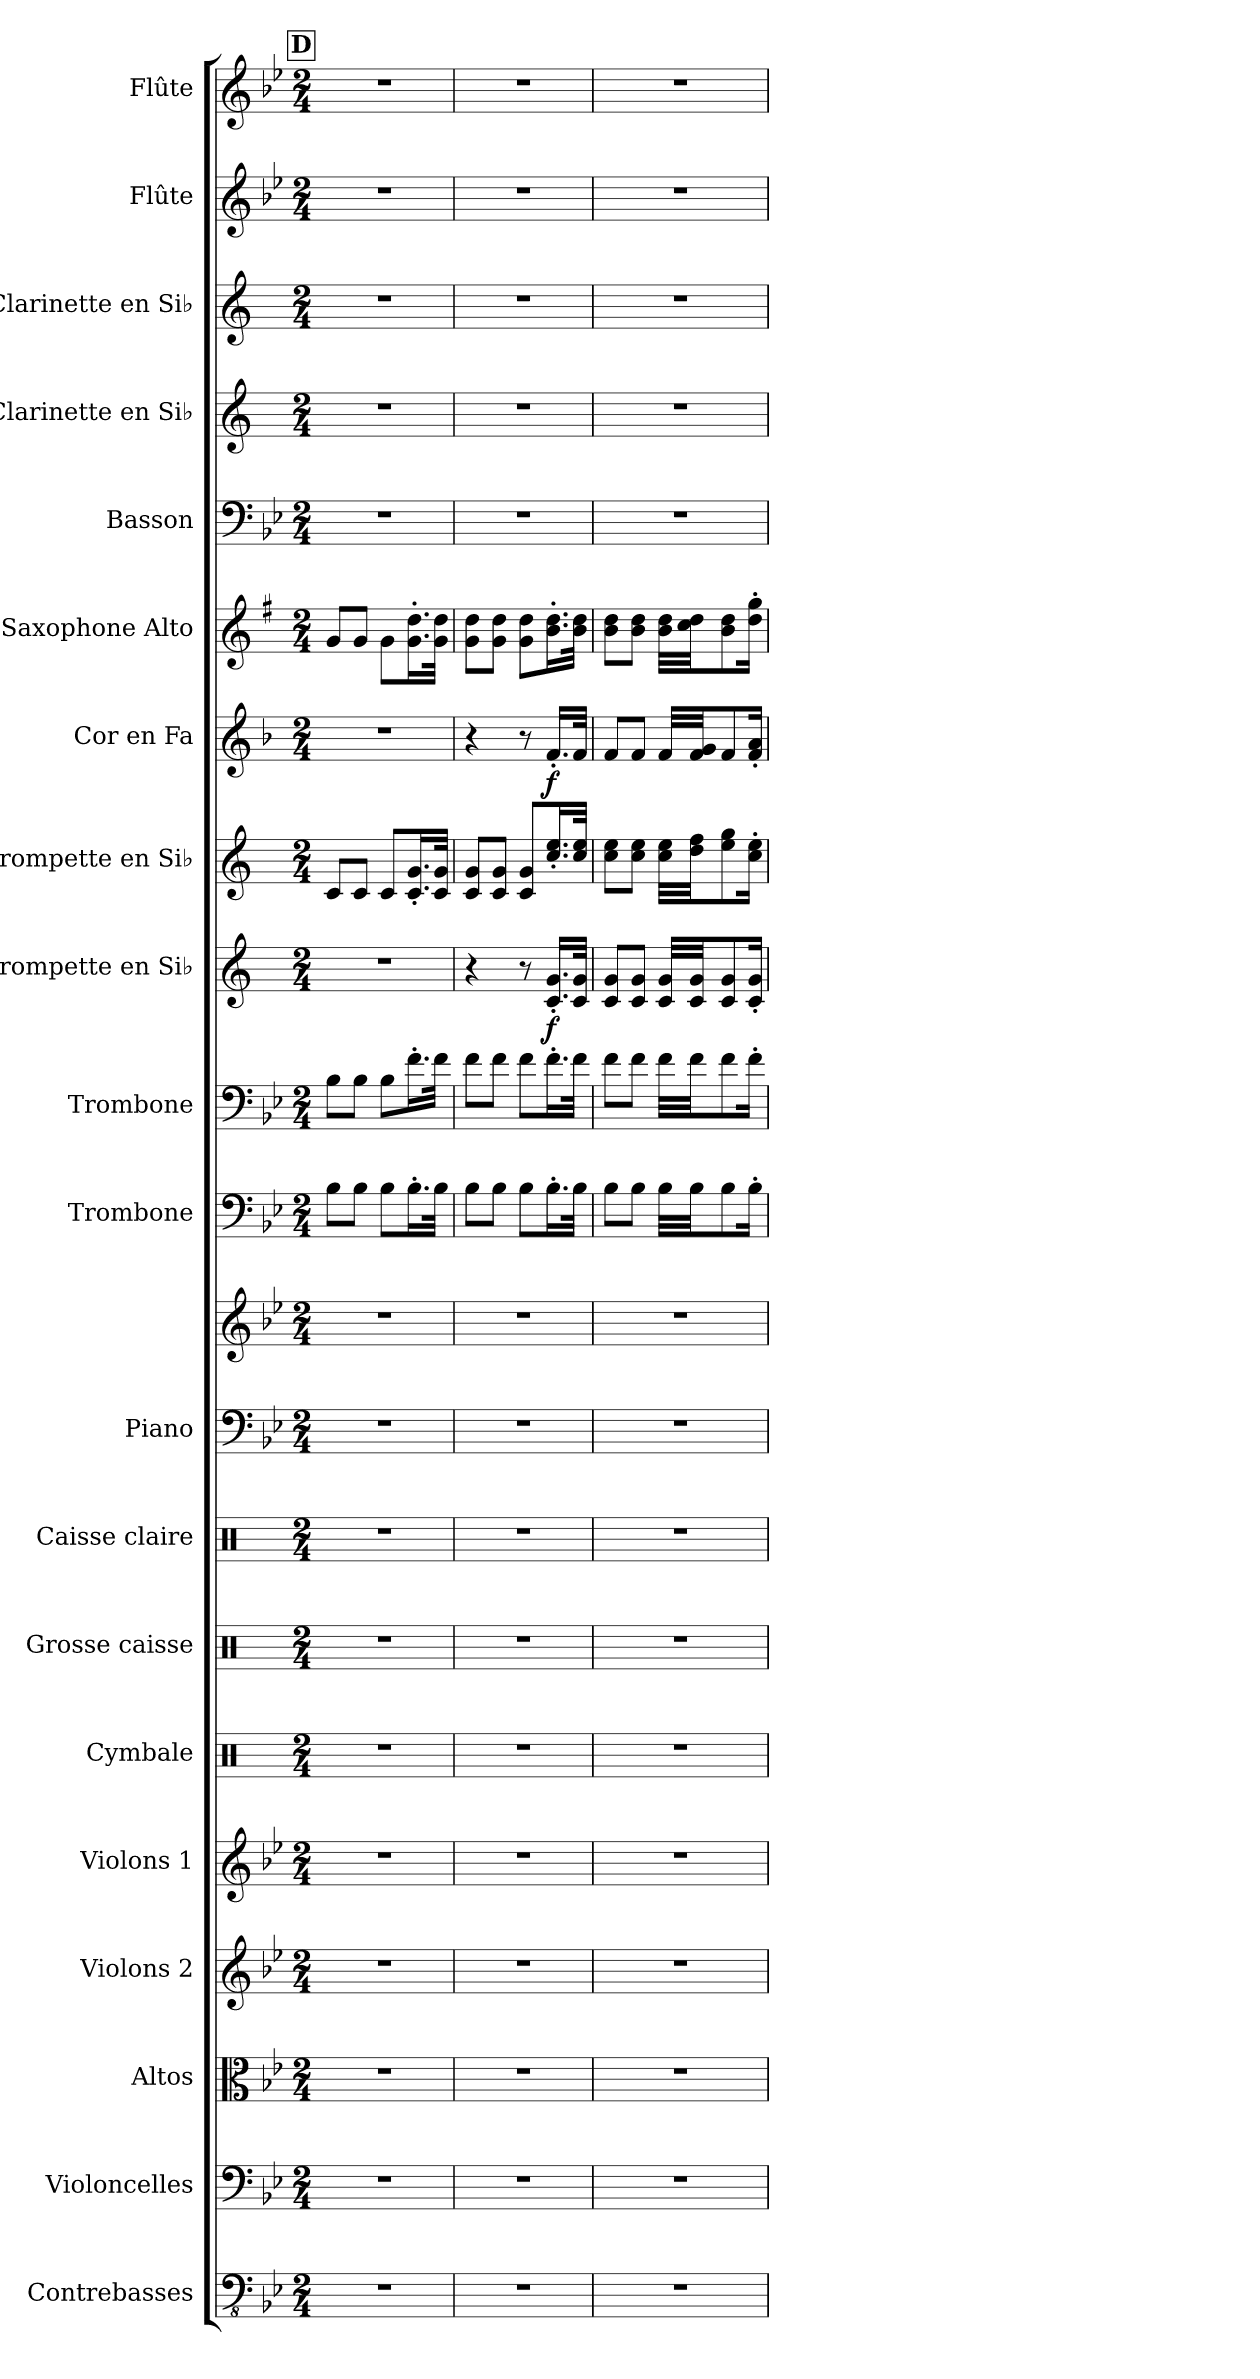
**kern	**kern	**kern	**kern	**kern	**kern	**kern	**kern	**kern	**kern	**kern	**kern	**kern	**dynam	**kern	**kern	**dynam	**kern	**kern	**kern	**kern	**kern	**kern
*part20	*part19	*part18	*part17	*part16	*part15	*part14	*part13	*part12	*part12	*part11	*part10	*part9	*part9	*part8	*part7	*part7	*part6	*part5	*part4	*part3	*part2	*part1
*staff21	*staff20	*staff19	*staff18	*staff17	*staff16	*staff15	*staff14	*staff13	*staff12	*staff11	*staff10	*staff9	*staff9	*staff8	*staff7	*staff7	*staff6	*staff5	*staff4	*staff3	*staff2	*staff1
*I"Contrebasses	*I"Violoncelles	*I"Altos	*I"Violons 2	*I"Violons 1	*I"Cymbale	*I"Grosse caisse	*I"Caisse claire	*I"Piano	*	*I"Trombone	*I"Trombone	*I"Trompette en Si♭	*	*I"Trompette en Si♭	*I"Cor en Fa	*	*I"Saxophone Alto	*I"Basson	*I"Clarinette en Si♭	*I"Clarinette en Si♭	*I"Flûte	*I"Flûte
*I'Cbs.	*I'Vcs.	*I'Alt.	*I'Vlns. 2	*I'Vlns.1	*I'Cym.	*I'Gr. C.	*I'C.Cl.	*I'Pia.	*	*I'Tbn.	*I'Tbn.	*I'Tromp. Si♭	*	*I'Tromp. Si♭	*I'Cor Fa	*	*I'Sax. A.	*I'Bsn.	*I'Clar. Si♭	*I'Clar. Si♭	*I'Fl.	*I'Fl.
*clefFv4	*clefF4	*clefC3	*clefG2	*clefG2	*clefX	*clefX	*clefX	*clefF4	*clefG2	*clefF4	*clefF4	*clefG2	*	*clefG2	*clefG2	*	*clefG2	*clefF4	*clefG2	*clefG2	*clefG2	*clefG2
*	*	*	*	*	*	*	*	*	*	*	*	*ITrd1c2	*	*ITrd1c2	*ITrd4c7	*	*ITrd5c9	*	*ITrd1c2	*ITrd1c2	*	*
*k[b-e-]	*k[b-e-]	*k[b-e-]	*k[b-e-]	*k[b-e-]	*k[]	*k[]	*k[]	*k[b-e-]	*k[b-e-]	*k[b-e-]	*k[b-e-]	*k[b-e-]	*	*k[b-e-]	*k[b-e-]	*	*k[b-e-]	*k[b-e-]	*k[b-e-]	*k[b-e-]	*k[b-e-]	*k[b-e-]
*M2/4	*M2/4	*M2/4	*M2/4	*M2/4	*M2/4	*M2/4	*M2/4	*M2/4	*M2/4	*M2/4	*M2/4	*M2/4	*	*M2/4	*M2/4	*	*M2/4	*M2/4	*M2/4	*M2/4	*M2/4	*M2/4
!!LO:REH:place=s1:a:B:fs=14:t=D
=54	=54	=54	=54	=54	=54	=54	=54	=54	=54	=54	=54	=54	=54	=54	=54	=54	=54	=54	=54	=54	=54	=54
2r	2r	2r	2r	2r	2r	2r	2r	2r	2r	8B-\L	8B-\L	2r	.	8B-/L	2r	.	8B-/L	2r	2r	2r	2r	2r
.	.	.	.	.	.	.	.	.	.	8B-\J	8B-\J	.	.	8B-/J	.	.	8B-/J	.	.	.	.	.
.	.	.	.	.	.	.	.	.	.	8B-\L	8B-\L	.	.	8B-/L	.	.	8B-\L	.	.	.	.	.
.	.	.	.	.	.	.	.	.	.	16.B-'\L	16.f'\L	.	.	16.B-/' 16.f/'L	.	.	16.B-\' 16.f\'L	.	.	.	.	.
.	.	.	.	.	.	.	.	.	.	32B-\JJk	32f\JJk	.	.	32B-/ 32f/JJk	.	.	32B-\ 32f\JJk	.	.	.	.	.
=55	=55	=55	=55	=55	=55	=55	=55	=55	=55	=55	=55	=55	=55	=55	=55	=55	=55	=55	=55	=55	=55	=55
2r	2r	2r	2r	2r	2r	2r	2r	2r	2r	8B-\L	8f\L	4r	.	8B-/ 8f/L	4r	.	8B-\ 8f\L	2r	2r	2r	2r	2r
.	.	.	.	.	.	.	.	.	.	8B-\J	8f\J	.	.	8B-/ 8f/J	.	.	8B-\ 8f\J	.	.	.	.	.
.	.	.	.	.	.	.	.	.	.	8B-\L	8f\L	8r	.	8B-/ 8f/L	8r	.	8B-\ 8f\L	.	.	.	.	.
!	!	!	!	!	!	!	!	!	!	!	!	!	!LO:DY:b	!	!	!LO:DY:b	!	!	!	!	!	!
.	.	.	.	.	.	.	.	.	.	16.B-'\L	16.f'\L	16.B-/' 16.f/'LL	f	16.b-/' 16.dd/'L	16.B-'/LL	f	16.d\' 16.f\'L	.	.	.	.	.
.	.	.	.	.	.	.	.	.	.	32B-\JJk	32f\JJk	32B-/ 32f/JJk	.	32b-/ 32dd/JJk	32B-/JJk	.	32d\ 32f\JJk	.	.	.	.	.
=56	=56	=56	=56	=56	=56	=56	=56	=56	=56	=56	=56	=56	=56	=56	=56	=56	=56	=56	=56	=56	=56	=56
2r	2r	2r	2r	2r	2r	2r	2r	2r	2r	8B-\L	8f\L	8B-/ 8f/L	.	8b-\ 8dd\L	8B-/L	.	8d\ 8f\L	2r	2r	2r	2r	2r
.	.	.	.	.	.	.	.	.	.	8B-\J	8f\J	8B-/ 8f/J	.	8b-\ 8dd\J	8B-/J	.	8d\ 8f\J	.	.	.	.	.
.	.	.	.	.	.	.	.	.	.	32B-\LLL	32f\LLL	32B-/ 32f/LLL	.	32b-\ 32dd\LLL	32B-/LLL	.	32d\ 32f\LLL	.	.	.	.	.
.	.	.	.	.	.	.	.	.	.	32B-\JJ	32f\JJ	32B-/ 32f/JJ	.	32cc\ 32ee-\JJ	32B-/ 32c/JJ	.	32e-\ 32f\JJ	.	.	.	.	.
.	.	.	.	.	.	.	.	.	.	8B-\	8f\	8B-/ 8f/	.	8dd\ 8ff\	8B-/	.	8d\ 8f\	.	.	.	.	.
.	.	.	.	.	.	.	.	.	.	16B-'\Jk	16f'\Jk	16B-/' 16f/'Jk	.	16b-\' 16dd\'Jk	16B-/' 16d/'Jk	.	16f\' 16b-\'Jk	.	.	.	.	.
=	=	=	=	=	=	=	=	=	=	=	=	=	=	=	=	=	=	=	=	=	=	=
*-	*-	*-	*-	*-	*-	*-	*-	*-	*-	*-	*-	*-	*-	*-	*-	*-	*-	*-	*-	*-	*-	*-
